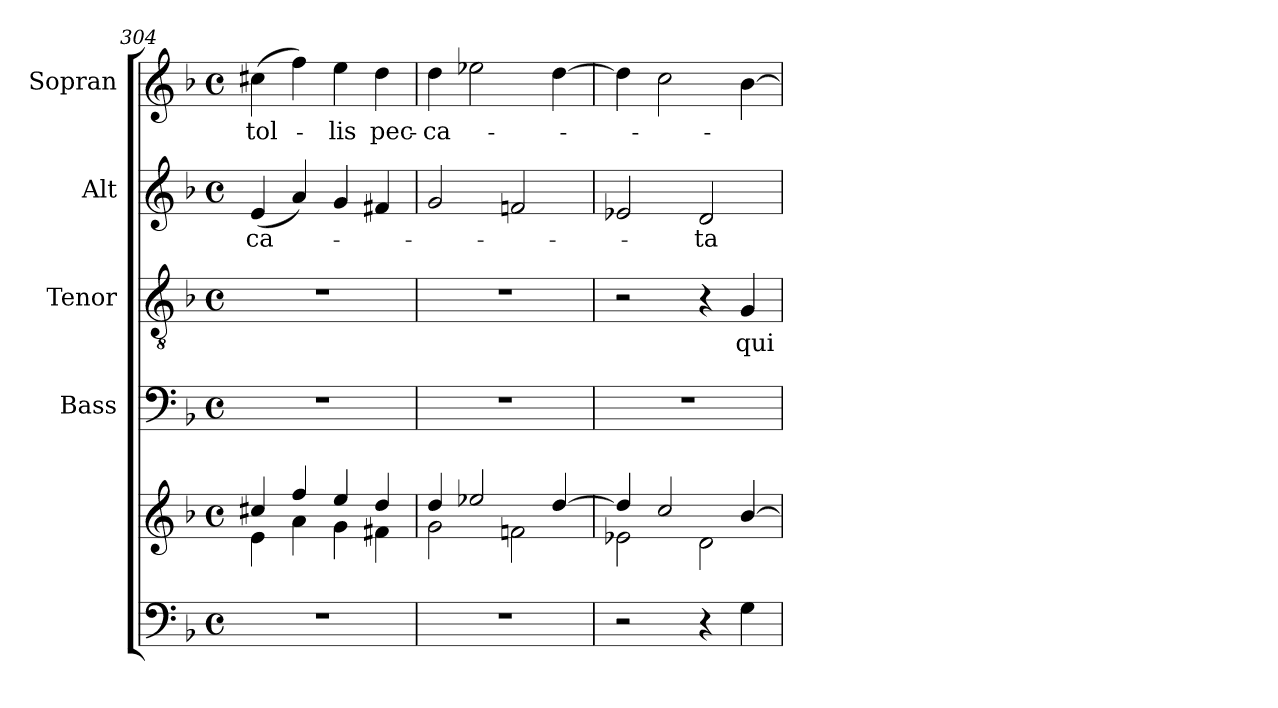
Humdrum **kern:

**kern	**kern	**kern	**kern	**text	**kern	**text	**kern	**text
*part5	*part5	*part4	*part3	*part3	*part2	*part2	*part1	*part1
*staff6	*staff5	*staff4	*staff3	*staff3	*staff2	*staff2	*staff1	*staff1
*	*	*I"Bass	*I"Tenor	*	*I"Alt	*	*I"Sopran	*
*	*	*I'B.	*I'T.	*	*I'A.	*	*I'S.	*
*clefF4	*clefG2	*clefF4	*clefGv2	*	*clefG2	*	*clefG2	*
*k[b-]	*k[b-]	*k[b-]	*k[b-]	*	*k[b-]	*	*k[b-]	*
*F:	*F:	*F:	*F:	*	*F:	*	*F:	*
*M4/4	*M4/4	*M4/4	*M4/4	*	*M4/4	*	*M4/4	*
*met(c)	*met(c)	*met(c)	*met(c)	*	*met(c)	*	*met(c)	*
=304	=304	=304	=304	=304	=304	=304	=304	=304
*	*^	*	*	*	*	*	*	*
!	!	!	!	!	!	!	!LO:LY:b	!	!LO:LY:b
1r	4cc#X/	4e\	1r	1r	.	(<4e/	-ca-	(>4cc#X\	tol-
.	4ff/	4a\	.	.	.	4a/)	.	4ff\)	.
!	!	!	!	!	!	!	!	!	!LO:LY:b
.	4ee/	4g\	.	.	.	4g/	.	4ee\	-lis
!	!	!	!	!	!	!	!	!	!LO:LY:b
.	4dd/	4f#X\	.	.	.	4f#X/	.	4dd\	pec-
=305	=305	=305	=305	=305	=305	=305	=305	=305	=305
!	!	!	!	!	!	!	!	!	!LO:LY:b
1r	4dd/	2g\	1r	1r	.	2g/	.	4dd\	-ca-
.	2ee-X/	.	.	.	.	.	.	2ee-X\	.
.	.	2fn\	.	.	.	2fn/	.	.	.
.	[>4dd/	.	.	.	.	.	.	[4dd\	.
=306	=306	=306	=306	=306	=306	=306	=306	=306	=306
2r	4dd/]	2e-X\	1r	2r	.	2e-X/	.	4dd\]	.
.	2cc/	.	.	.	.	.	.	2cc\	.
!	!	!	!	!	!	!	!LO:LY:b	!	!
4r	.	2d\	.	4r	.	2d/	-ta	.	.
!	!	!	!	!	!LO:LY:b	!	!	!	!
4G\	[>4b-/	.	.	4G/	qui	.	.	[4b-\	.
*	*v	*v	*	*	*	*	*	*	*
=	=	=	=	=	=	=	=	=
*-	*-	*-	*-	*-	*-	*-	*-	*-
